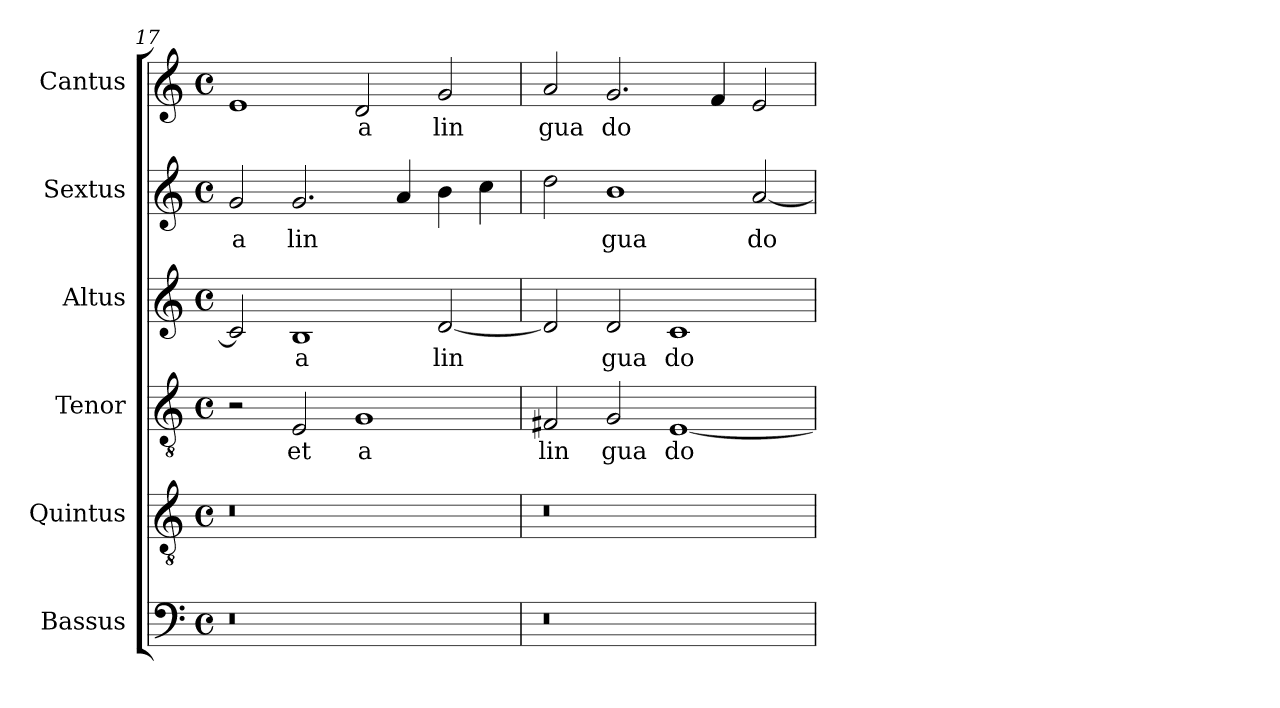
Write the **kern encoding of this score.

**kern	**kern	**kern	**text	**kern	**text	**kern	**text	**kern	**text
*part6	*part5	*part4	*part4	*part3	*part3	*part2	*part2	*part1	*part1
*staff6	*staff5	*staff4	*staff4	*staff3	*staff3	*staff2	*staff2	*staff1	*staff1
*I"Bassus	*I"Quintus	*I"Tenor	*	*I"Altus	*	*I"Sextus	*	*I"Cantus	*
*clefF4	*clefGv2	*clefGv2	*	*clefG2	*	*clefG2	*	*clefG2	*
*M4/4	*M4/4	*M4/4	*	*M4/4	*	*M4/4	*	*M4/4	*
*met(c)	*met(c)	*met(c)	*	*met(c)	*	*met(c)	*	*met(c)	*
=17	=17	=17	=17	=17	=17	=17	=17	=17	=17
!	!	!	!	!	!	!	!LO:LY:b:cj	!	!
0r	0r	2r	.	2c/]	.	2g/	a	1e	.
!	!	!	!LO:LY:b:cj	!	!LO:LY:b:cj	!	!LO:LY:b	!	!
.	.	2E/	et	1B	a	2.g/	lin	.	.
!	!	!	!LO:LY:b:cj	!	!	!	!	!	!LO:LY:b:cj
.	.	1G	a	.	.	.	.	2d/	a
.	.	.	.	.	.	4a/	.	.	.
!	!	!	!	!	!LO:LY:b	!	!	!	!LO:LY:b:cj
.	.	.	.	[<2d/	lin	4b\	.	2g/	lin
.	.	.	.	.	.	4cc\	.	.	.
=18	=18	=18	=18	=18	=18	=18	=18	=18	=18
!	!	!	!LO:LY:b:cj	!	!	!	!	!	!LO:LY:b:cj
0r	0r	2F#X/	lin	2d/]	.	2dd\	.	2a/	gua
!	!	!	!LO:LY:b:cj	!	!LO:LY:b:cj	!	!LO:LY:b:cj	!	!LO:LY:b:cj
.	.	2G/	gua	2d/	gua	1b	gua	2.g/	do
!	!	!	!LO:LY:b:cj	!	!LO:LY:b:cj	!	!	!	!
.	.	[>1E	do	1c	do	.	.	.	.
.	.	.	.	.	.	.	.	4f/	.
!	!	!	!	!	!	!	!LO:LY:b:cj	!	!
.	.	.	.	.	.	[>2a/	do	2e/	.
=	=	=	=	=	=	=	=	=	=
*-	*-	*-	*-	*-	*-	*-	*-	*-	*-
